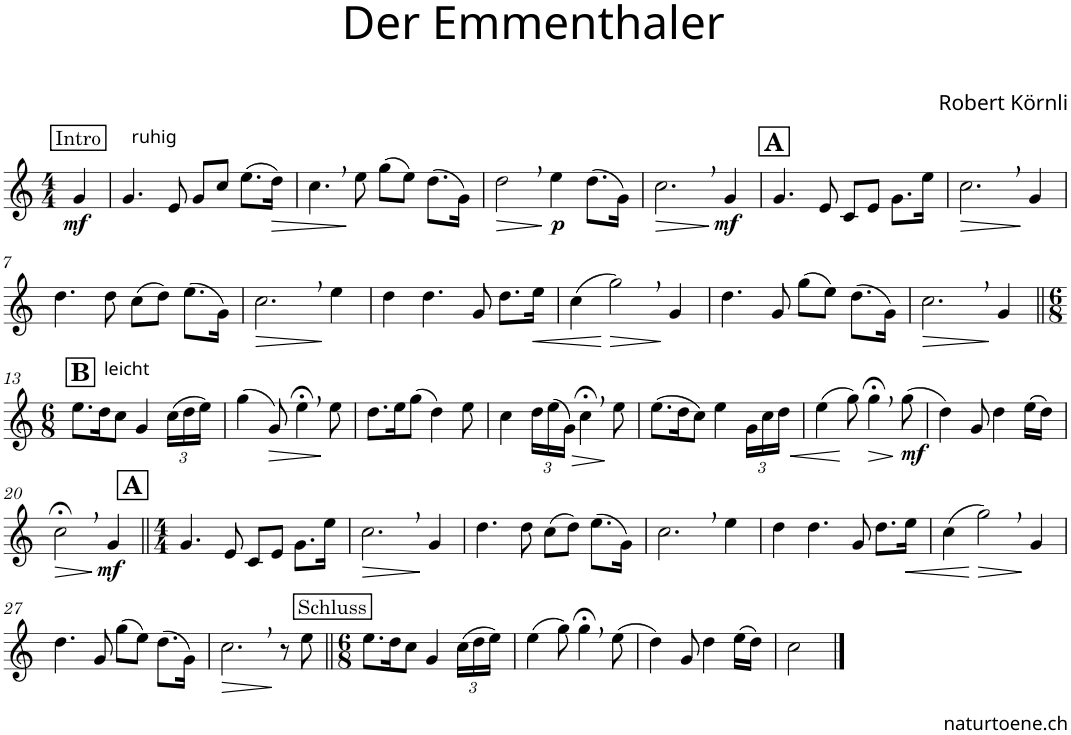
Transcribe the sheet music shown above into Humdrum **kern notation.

**kern	**dynam
*part1	*part1
*staff1	*staff1
*I"Alphorn	*
*I'Alphn.	*
*clefG2	*
*Trd4c6	*
*k[]	*
*M4/4	*
!!LO:REH:place=s1:a:cj:fs=11:t=Intro
=	=
!LO:TX:a:t=ruhig	!
!	!LO:DY:b
4g/	mf
=1	=1
4.g/	.
8e/	.
8g/L	.
8cc/J	.
(8.ee\L	.
!	!LO:HP:b
16dd\Jk)	>
=2	=2
4.cc,\	.
8ee\	]
(8gg\L	.
8ee\J)	.
(8.dd\L	.
16g\Jk)	.
=3	=3
!	!LO:HP:b
2dd,\	>
!	!LO:DY:n=1:b
4ee\	] p
(8.dd\L	.
16g\Jk)	.
=4	=4
!	!LO:HP:b
2.cc,\	>
!	!LO:DY:n=1:b
4g/	] mf
!!LO:REH:place=s1:a:B:cj:fs=14:t=A
=5	=5
4.g/	.
8e/	.
8c/L	.
8e/J	.
8.g\L	.
16ee\Jk	.
=6	=6
!	!LO:HP:b
2.cc,\	>
4g/	]
!!LO:LB:g=z
=7	=7
4.dd\	.
8dd\	.
(8cc\L	.
8dd\J)	.
(8.ee\L	.
16g\Jk)	.
=8	=8
!	!LO:HP:b
2.cc,\	>
4ee\	]
=9	=9
4dd\	.
4.dd\	.
8g/	.
8.dd\L	.
!	!LO:HP:b
16ee\Jk	<
=10	=10
(4cc\	.
!	!LO:HP:n=1:b
2gg,\)	[ >
4g/	]
=11	=11
4.dd\	.
8g/	.
(8gg\L	.
8ee\J)	.
(8.dd\L	.
16g\Jk)	.
=12	=12
!	!LO:HP:b
2.cc,\	>
4g/	]
!!LO:LB:g=z
!!LO:REH:place=s1:a:B:cj:fs=14:t=B
=13||	=13||
*M6/8	*
!LO:TX:a:t=leicht	!
8.ee\L	.
16dd\K	.
8cc\J	.
4g/	.
*Xbrackettup	*
(24cc\LL	.
24dd\	.
24ee\JJ)	.
=14	=14
(4gg\	.
!	!LO:HP:b
8g/)	>
4ee;<,\	.
8ee\	]
=15	=15
8.dd\L	.
16ee\K	.
(8gg\J	.
4dd\)	.
8ee\	.
=16	=16
4cc\	.
24dd\LL	.
(24ee\	.
!	!LO:HP:b
24g\JJ)	>
4cc;<,\	.
8ee\	]
=17	=17
(8.ee\L	.
16dd\K	.
8cc\J)	.
4ee\	.
24g\LL	.
24cc\	.
!	!LO:HP:b
24dd\JJ	<
=18	=18
(4ee\	.
8gg\)	[
!	!LO:HP:b
4gg;<,\	>
!	!LO:DY:n=1:b
(8gg\	] mf
=19	=19
4dd\)	.
8g/	.
4dd\	.
(16ee\LL	.
16dd\JJ)	.
!!LO:LB:g=z
=20	=20
!	!LO:HP:b
2cc;<,\	>
!	!LO:DY:n=1:b
4g/	] mf
!!LO:REH:place=s1:a:B:cj:fs=14:t=A
=21||	=21||
*M4/4	*
4.g/	.
8e/	.
8c/L	.
8e/J	.
8.g\L	.
16ee\Jk	.
=22	=22
!	!LO:HP:b
2.cc,\	>
4g/	]
=23	=23
4.dd\	.
8dd\	.
(8cc\L	.
8dd\J)	.
(8.ee\L	.
16g\Jk)	.
=24	=24
2.cc,\	.
4ee\	.
=25	=25
4dd\	.
4.dd\	.
8g/	.
8.dd\L	.
!	!LO:HP:b
16ee\Jk	<
=26	=26
(4cc\	.
!	!LO:HP:n=1:b
2gg,\)	[ >
4g/	]
!!LO:LB:g=z
=27	=27
4.dd\	.
8g/	.
(8gg\L	.
8ee\J)	.
(8.dd\L	.
16g\Jk)	.
=28	=28
!	!LO:HP:b
2.cc,\	>
8r	]
8ee\	.
!!LO:REH:place=s1:a:cj:fs=11:t=Schluss
=29||	=29||
*M6/8	*
8.ee\L	.
16dd\K	.
8cc\J	.
4g/	.
(24cc\LL	.
24dd\	.
24ee\JJ)	.
=30	=30
(4ee\	.
8gg\)	.
4gg;<,\	.
(8ee\	.
=31	=31
4dd\)	.
8g/	.
4dd\	.
(16ee\LL	.
16dd\JJ)	.
=32	=32
2cc\	.
==	==
*-	*-
